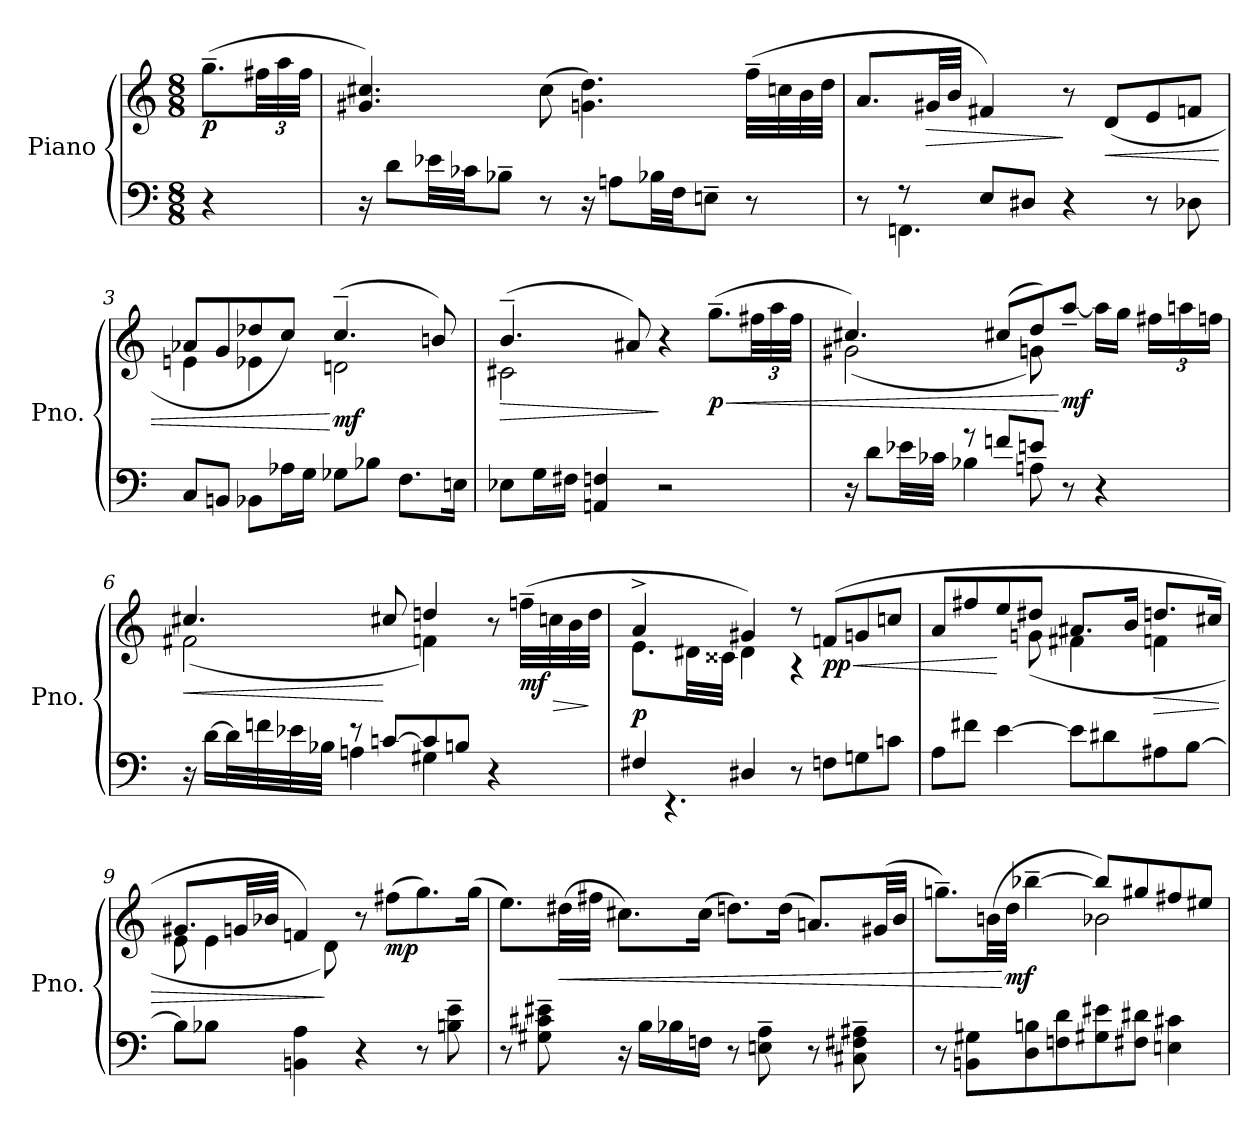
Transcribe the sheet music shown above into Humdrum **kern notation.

**kern	**kern	**dynam
*part1	*part1	*part1
*staff2	*staff1	*staff1/2
*I"Piano	*	*
*I'Pno.	*	*
*clefF4	*clefG2	*
*k[]	*k[]	*
*M8/8	*M8/8	*
*MM40	*MM40	*
=	=	=
!	!	!LO:DY:b
4r	(>8.gg~\L	p
*	*Xbrackettup	*
.	48ff#X\LL	.
.	48aa\	.
.	48ff#\JJJ	.
=1	=1	=1
16r	4.g#X/ 4.cc#X/)	.
8d\L	.	.
32e-X\LL	.	.
32c-X\JJ	.	.
8B-X~\J	.	.
8r	(>8cc#\	.
16r	4.gn\ 4.dd\)	.
8An\L	.	.
32B-X\LL	.	.
32F\JJ	.	.
8En~\J	.	.
8r	(>32ff~\LLL	.
.	32ccn\	.
.	32b\	.
.	32dd\JJJ	.
=2	=2	=2
*^	*	*
8r	8ryy	8.a/L	.
8r	4.FFn\	.	.
!	!	!	!LO:HP:b
.	.	32g#X/LL	>
.	.	32b/JJJ	.
8E/L	.	4f#X/)	.
8D#X/J	.	.	.
4r	2ryy	8r	]
!	!	!	!LO:HP:b
.	.	(>8d/L	<
8r	.	8e/	.
8D-X\	.	8fn/J	.
*v	*v	*	*
!!LO:LB:g=z
=3	=3	=3
*	*^	*
8C/L	8a-X/L	4en\	.
8BBn/J	8g/	.	.
8BB-X\L	8dd-X/	4e-X\	.
16A-X\L	8cc/J)	.	.
16G\JJ	.	.	.
!	!	!	!LO:DY:n=1:b
8G-X\L	(>4.cc~/	2dn\	[ mf
8B-X\J	.	.	.
8.F\L	.	.	.
.	8bn/)	.	.
16En\Jk	.	.	.
=4	=4	=4	=4
!	!	!	!LO:HP:b
8E-X\L	(>4.b~/	2c#X\	>
16G\L	.	.	.
16F#X\JJ	.	.	.
4AAn/ 4Fn/	.	.	.
.	8a#X/)	.	.
2r	4r	2ryy	]
!	!	!	!LO:HP:b
!	!	!	!LO:DY:n=1:b
.	(>8.gg~\L	.	< p
.	48ff#X\LL	.	.
.	48aa\	.	.
.	48ff#\JJJ	.	.
!!LO:LB:g=z	!!
=5	=5	=5	=5
*^	*	*	*
16r	4ryy	4.cc#X/)	(<2g#X\	.
8d\L	.	.	.	.
32e-X\LL	.	.	.	.
32c-X\JJJ	.	.	.	.
8r	4B-X\	.	.	.
8fn/L	.	(>8cc#X/L	.	.
8en/J	8An\	8dd/)	8gn\)	.
!	!	!	!	!LO:DY:n=1:b
8r	4.ryy	[8aa~/J	4.ryy	[ mf
4r	.	16aa\LL]	.	.
.	.	16gg\JJ	.	.
.	.	24ff#X\LL	.	.
.	.	24aan\	.	.
.	.	24ffn\JJ	.	.
=6	=6	=6	=6	=6
!	!	!	!	!LO:HP:b
16r	4ryy	4.cc#X/	(<2f#X\	<
[16d\LL	.	.	.	.
32d\L]	.	.	.	.
32fn\	.	.	.	.
32e-X\	.	.	.	.
32B-X\JJJ	.	.	.	.
8r	4An\	.	.	.
[8cn/L	.	8cc#X/	.	[
8c/]	4G#X\	4ddn/	4fn\)	.
8Bn/J	.	.	.	.
4r	4ryy	8r	4ryy	.
!	!	!	!	!LO:HP:b
!	!	!	!	!LO:DY:n=1:b
.	.	(>32ffn~\LLL	.	> mf
.	.	32ccn\	.	.
.	.	32b\	.	.
.	.	32dd\JJJ	.	]
!!LO:LB:g=z	!!
=7	=7	=7	=7	=7
!	!	!	!	!LO:DY:a=2
4F#X/	8ryy	4a^/	8.e\L	p
.	4.r	.	.	.
.	.	.	32d#X\LL	.
.	.	.	32c##X\JJJ	.
4D#X/	.	4g#X/)	4d#\	.
8r	2ryy	8r	4r	.
!	!	!	!	!LO:HP:b
!	!	!	!	!LO:DY:n=1:b
8Fn\L	.	(>8fn/L	.	< pp
8Gn\	.	8gn/	4ryy	.
8cn\J	.	8ccn/J	.	.
*v	*v	*	*	*
=8	=8	=8	=8
8A\L	8a/L	4.ryy	.
8f#X\J	8ff#X/	.	.
[4e\	8ee/	.	[
.	8dd#X/J	(<8gn\	.
8e\L]	8.a#X/L	4f#X\	.
8d#X\	.	.	.
.	16b/Jk	.	.
!	!	!	!LO:HP:b
8A#X\	8.ddn/L	4fn\	>
[8B\J	.	.	.
.	16cc#X/Jk	.	.
=9	=9	=9	=9
8B\L]	8.g#X/L	8e\	.
8B-X\J	.	4e\	.
.	32gn/LL	.	.
.	32b-X/JJJ	.	.
4BBn\ 4A\	4fn/)	.	.
.	.	8d\)	]
4r	8r	2ryy	.
!	!	!	!LO:DY:b
.	(>8ff#X\L	.	mp
8r	8.gg\)	.	.
8Bn\~ 8e\~	.	.	.
.	(>16gg\Jk	.	.
*	*v	*v	*
!!LO:LB:g=z
=10	=10	=10
8r	8.ee\L)	.
8G#X\~ 8c#X\~ 8e#X\~	.	.
!	!	!LO:HP:b
.	(>32dd#X\LL	<
.	32ff#X\JJJ	.
16r	8.cc#X\L)	.
16B\LL	.	.
16B-X\	.	.
16Fn\JJ	(>16cc#\Jk	.
8r	8.ddn\L)	.
8En\~ 8A\~	.	.
.	(>16dd\Jk	.
8r	8.an/L)	.
8C#X\~ 8F#X\~ 8A#X\~	.	.
.	(>32g#X/LL	.
.	32b/JJJ	.
=11	=11	=11
*	*^	*
8r	8.ggn~\L)	2ryy	.
8BBn\ 8G#X\L	.	.	.
.	(>32bn\LL	.	.
!	!	!	!LO:DY:n=1:b
.	32dd\JJJ	.	[ mf
8D\ 8Bn\	[4bb-X~\	.	.
8Fn\ 8d\	.	.	.
8G#X\ 8e#X\	8bb-/L])	2b-X\	.
8F#X\ 8d#X\J	8gg#X/	.	.
4En\ 4c#X\	8ff#X/	.	.
.	8ee#X/J	.	.
*	*v	*v	*
=	=	=
*-	*-	*-
